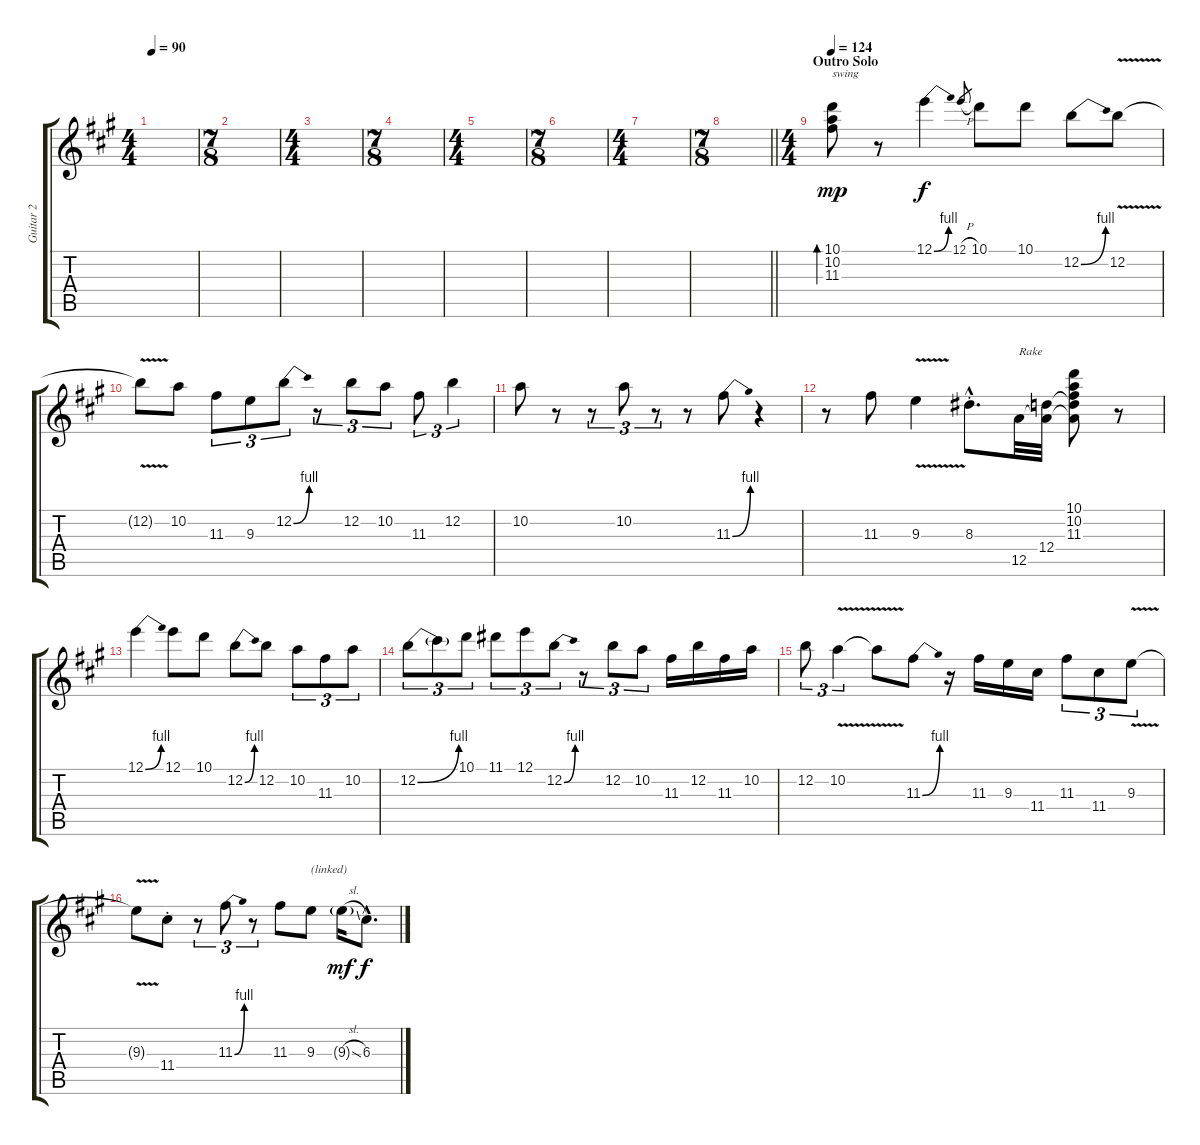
\track ("Guitar 2" "Guitar 2") {instrument distortionguitar}
\staff {score tabs}
\tuning (E4 B3 G3 D3 A2 E2) {hide}
\ts (4 4)
\tempo 90
\clef g2
\ks a
|
\ts (7 8)
|
\ts (4 4)
|
\ts (7 8)
|
\ts (4 4)
|
\ts (7 8)
|
\ts (4 4)
|
\ts (7 8)
\barLineRight lightlight
|
\ts (4 4)
\section ("" "Outro Solo")
\tempo 124
(10.1 10.2 11.3).8{bd 60 txt "swing" dy mp volume 13 balance 14} r.8 12.1{be (bend 0 0 60 4)}.4{dy f} 12.1{h}.8{gr} 10.1.8 10.1.8 12.2{be (bend 0 0 60 4)}.8 12.2{v}.8 |
12.2{t}.8 10.2.8 11.3.8{tu (3 2)} 9.3.8{tu (3 2)} 12.2{be (bend 0 0 60 4)}.8{tu (3 2)} r.8{tu (3 2)} 12.2.8{tu (3 2)} 10.2.8{tu (3 2)} 11.3.8{tu (3 2)} 12.2.4{tu (3 2)} |
10.2.8 r.8 r.8{tu (3 2)} 10.2.8{tu (3 2)} r.8{tu (3 2)} r.8 11.3{be (bend 0 0 60 4)}.8 r.4 |
r.8 11.3.8 9.3{v}.4 8.3{hac st}.8{d} 12.5.32{txt "Rake"} (12.4 12.5{t}).32 (10.1 10.2 11.3 12.4{t} 12.5{t}).8 r.8 |
12.1{be (bend 0 0 60 4)}.4 12.1.8 10.1.8 12.2{be (bend 0 0 60 4)}.8 12.2.8 10.2.8{tu (3 2)} 11.3.8{tu (3 2)} 10.2.8{tu (3 2)} |
12.2{be (bend 0 0 60 4)}.8{tu (3 2)} 12.2{t}.8{tu (3 2)} 10.1.8{tu (3 2)} 11.1.8{tu (3 2)} 12.1.8{tu (3 2)} 12.2{be (bend 0 0 60 4)}.8{tu (3 2)} r.8{tu (3 2)} 12.2.8{tu (3 2)} 10.2.8{tu (3 2)} 11.3.16 12.2.16 11.3.16 10.2.16 |
12.2.8{tu (3 2)} 10.2{v}.4{tu (3 2)} 10.2{t}.8 11.3{be (bend 0 0 60 4)}.8 r.16 11.3.16 9.3.16 11.4.16 11.3.8{tu (3 2)} 11.4.8{tu (3 2)} 9.3{v}.8{tu (3 2)} |
9.3{t}.8 11.4{st}.8 r.8{tu (3 2)} 11.3{be (bend 0 0 60 4)}.8{tu (3 2)} r.8{tu (3 2)} 11.3.8 9.3.8{txt "(linked)"} 9.3{sl g}.16{dy mf} 6.3{hac}.8{d dy f}
